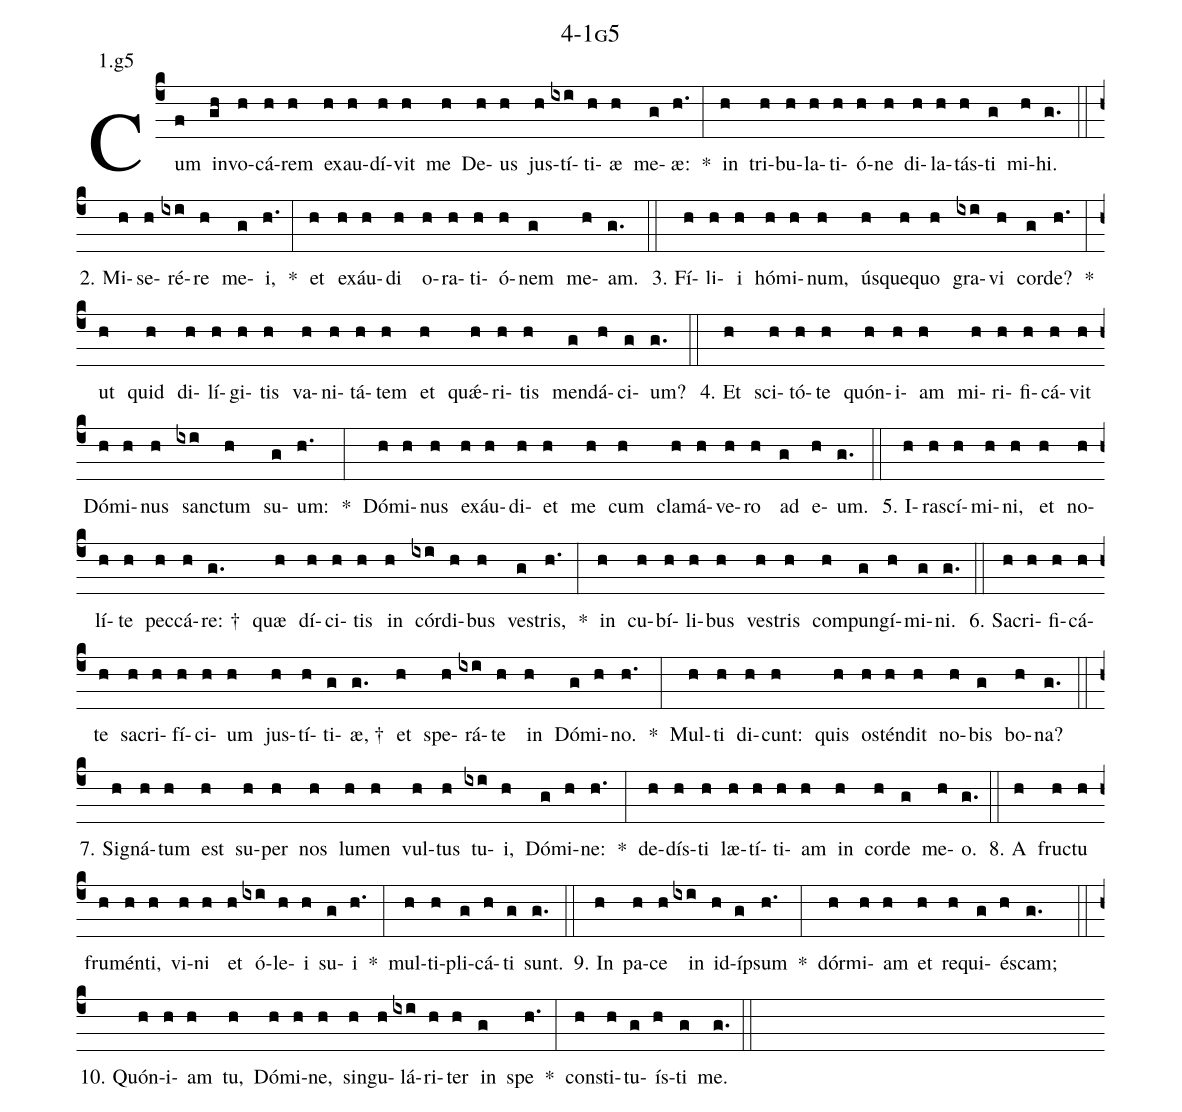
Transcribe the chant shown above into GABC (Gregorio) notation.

name: 4-1g5;
annotation: 1.g5;
%%
(c4)Cum(f) in(gh)vo(h)cá(h)rem(h) ex(h)au(h)dí(h)vit(h) me(h) De(h)us(h) jus(h)tí(ixi)ti(h)æ(h) me(g)æ:(h.) *(:) in(h) tri(h)bu(h)la(h)ti(h)ó(h)ne(h) di(h)la(h)tás(h)ti(g) mi(h)hi.(g.) (::)
2. Mi(h)se(h)ré(ixi)re(h) me(g)i,(h.) *(:) et(h) ex(h)áu(h)di(h) o(h)ra(h)ti(h)ó(h)nem(g) me(h)am.(g.) (::)
3. Fí(h)li(h)i(h) hó(h)mi(h)num,(h) ús(h)que(h)quo(h) gra(ixi)vi(h) cor(g)de?(h.) *(:) ut(h) quid(h) di(h)lí(h)gi(h)tis(h) va(h)ni(h)tá(h)tem(h) et(h) quǽ(h)ri(h)tis(h) men(g)dá(h)ci(g)um?(g.) (::)
4. Et(h) sci(h)tó(h)te(h) quón(h)i(h)am(h) mi(h)ri(h)fi(h)cá(h)vit(h) Dó(h)mi(h)nus(h) sanc(ixi)tum(h) su(g)um:(h.) *(:) Dó(h)mi(h)nus(h) ex(h)áu(h)di(h)et(h) me(h) cum(h) cla(h)má(h)ve(h)ro(h) ad(g) e(h)um.(g.) (::)
5. I(h)ra(h)scí(h)mi(h)ni,(h) et(h) no(h)lí(h)te(h) pec(h)cá(h)re: †(g.) quæ(h) dí(h)ci(h)tis(h) in(h) cór(ixi)di(h)bus(h) ves(g)tris,(h.) *(:) in(h) cu(h)bí(h)li(h)bus(h) ves(h)tris(h) com(h)pun(g)gí(h)mi(g)ni.(g.) (::)
6. Sa(h)cri(h)fi(h)cá(h)te(h) sa(h)cri(h)fí(h)ci(h)um(h) jus(h)tí(h)ti(g)æ, †(g.) et(h) spe(h)rá(ixi)te(h) in(h) Dó(g)mi(h)no.(h.) *(:) Mul(h)ti(h) di(h)cunt:(h) quis(h) os(h)tén(h)dit(h) no(h)bis(g) bo(h)na?(g.) (::)
7. Si(h)gná(h)tum(h) est(h) su(h)per(h) nos(h) lu(h)men(h) vul(h)tus(h) tu(ixi)i,(h) Dó(g)mi(h)ne:(h.) *(:) de(h)dís(h)ti(h) læ(h)tí(h)ti(h)am(h) in(h) cor(h)de(g) me(h)o.(g.) (::)
8. A(h) fruc(h)tu(h) fru(h)mén(h)ti,(h) vi(h)ni(h) et(h) ó(ixi)le(h)i(h) su(g)i(h.) *(:) mul(h)ti(h)pli(g)cá(h)ti(g) sunt.(g.) (::)
9. In(h) pa(h)ce(h) in(ixi) id(h)íp(g)sum(h.) *(:) dór(h)mi(h)am(h) et(h) re(h)qui(g)és(h)cam;(g.) (::)
10. Quón(h)i(h)am(h) tu,(h) Dó(h)mi(h)ne,(h) sin(h)gu(h)lá(ixi)ri(h)ter(h) in(g) spe(h.) *(:) con(h)sti(h)tu(g)ís(h)ti(g) me.(g.) (::)
